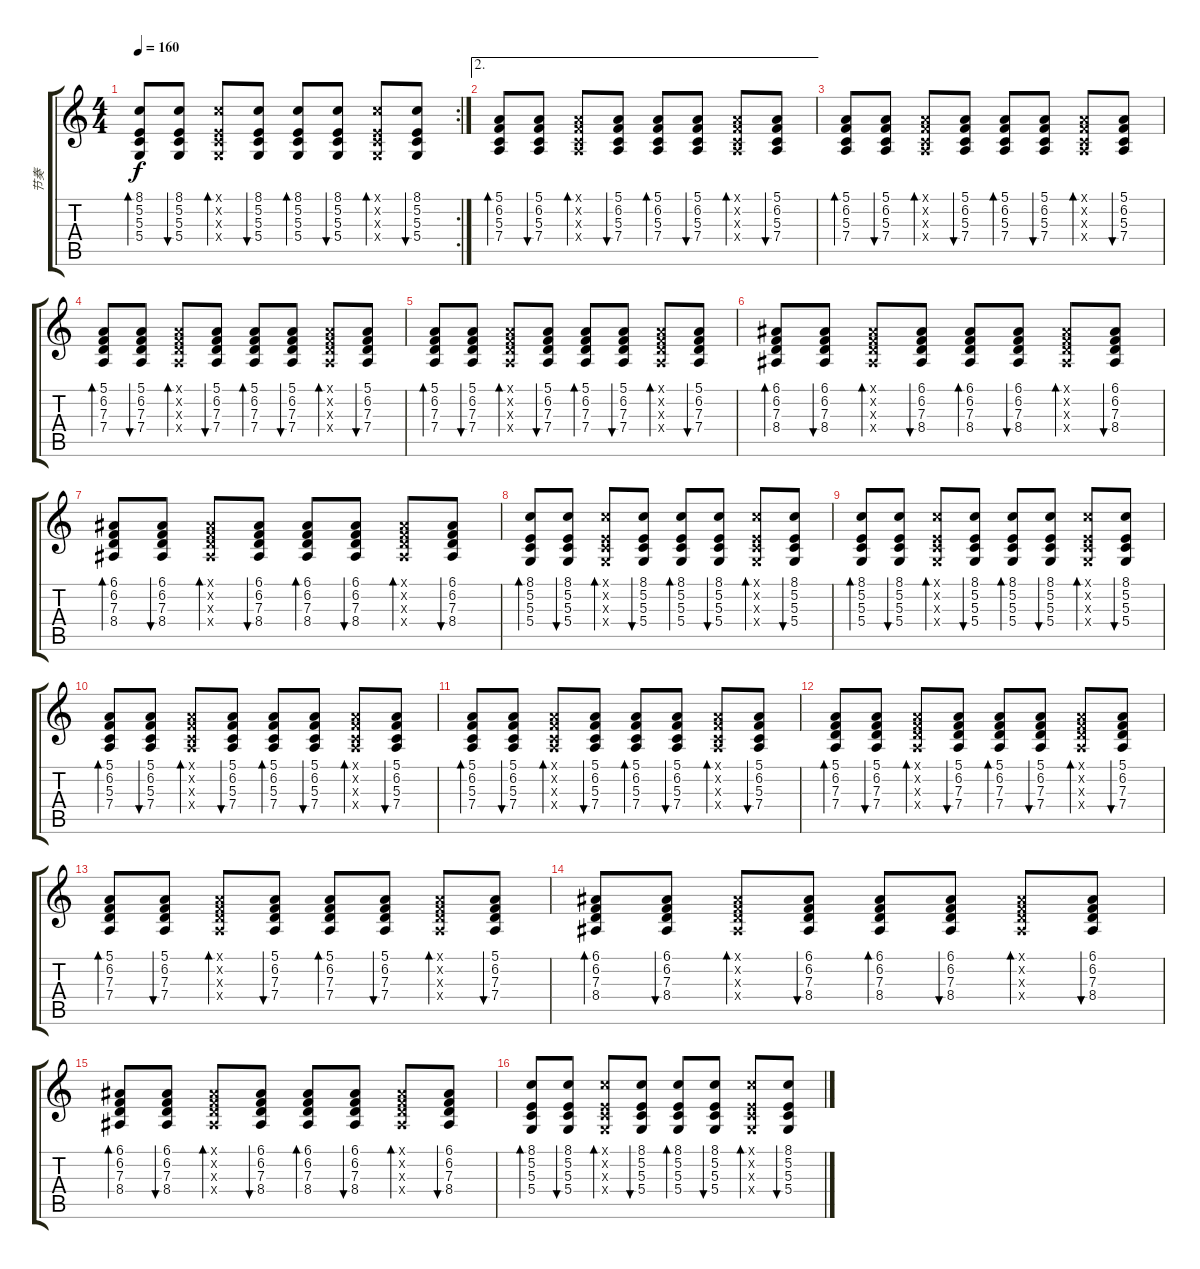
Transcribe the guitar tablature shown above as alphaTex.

\track ("节奏" "节奏") {instrument brightacousticpiano}
\staff {score tabs}
\tuning (E4 B3 G3 D3 A2 E2) {hide}
\rc 2
\ts (4 4)
\tempo 160
\clef g2
\ks c
(8.1 5.2 5.3 5.4).8{bd 60 dy f} (8.1 5.2 5.3 5.4).8{bu 60} (8.1{x} 5.2{x} 5.3{x} 5.4{x}).8{bd 60} (8.1 5.2 5.3 5.4).8{bu 60} (8.1 5.2 5.3 5.4).8{bd 60} (8.1 5.2 5.3 5.4).8{bu 60} (8.1{x} 5.2{x} 5.3{x} 5.4{x}).8{bd 60} (8.1 5.2 5.3 5.4).8{bu 60} |
\ae 2
(5.1 6.2 5.3 7.4).8{bd 60} (5.1 6.2 5.3 7.4).8{bu 60} (5.1{x} 6.2{x} 5.3{x} 7.4{x}).8{bd 60} (5.1 6.2 5.3 7.4).8{bu 60} (5.1 6.2 5.3 7.4).8{bd 60} (5.1 6.2 5.3 7.4).8{bu 60} (5.1{x} 6.2{x} 5.3{x} 7.4{x}).8{bd 60} (5.1 6.2 5.3 7.4).8{bu 60} |
(5.1 6.2 5.3 7.4).8{bd 60} (5.1 6.2 5.3 7.4).8{bu 60} (5.1{x} 6.2{x} 5.3{x} 7.4{x}).8{bd 60} (5.1 6.2 5.3 7.4).8{bu 60} (5.1 6.2 5.3 7.4).8{bd 60} (5.1 6.2 5.3 7.4).8{bu 60} (5.1{x} 6.2{x} 5.3{x} 7.4{x}).8{bd 60} (5.1 6.2 5.3 7.4).8{bu 60} |
(5.1 6.2 7.3 7.4).8{bd 60} (5.1 6.2 7.3 7.4).8{bu 60} (5.1{x} 6.2{x} 7.3{x} 7.4{x}).8{bd 60} (5.1 6.2 7.3 7.4).8{bu 60} (5.1 6.2 7.3 7.4).8{bd 60} (5.1 6.2 7.3 7.4).8{bu 60} (5.1{x} 6.2{x} 7.3{x} 7.4{x}).8{bd 60} (5.1 6.2 7.3 7.4).8{bu 60} |
(5.1 6.2 7.3 7.4).8{bd 60} (5.1 6.2 7.3 7.4).8{bu 60} (5.1{x} 6.2{x} 7.3{x} 7.4{x}).8{bd 60} (5.1 6.2 7.3 7.4).8{bu 60} (5.1 6.2 7.3 7.4).8{bd 60} (5.1 6.2 7.3 7.4).8{bu 60} (5.1{x} 6.2{x} 7.3{x} 7.4{x}).8{bd 60} (5.1 6.2 7.3 7.4).8{bu 60} |
(6.1 6.2 7.3 8.4).8{bd 60} (6.1 6.2 7.3 8.4).8{bu 60} (6.1{x} 6.2{x} 7.3{x} 8.4{x}).8{bd 60} (6.1 6.2 7.3 8.4).8{bu 60} (6.1 6.2 7.3 8.4).8{bd 60} (6.1 6.2 7.3 8.4).8{bu 60} (6.1{x} 6.2{x} 7.3{x} 8.4{x}).8{bd 60} (6.1 6.2 7.3 8.4).8{bu 60} |
(6.1 6.2 7.3 8.4).8{bd 60} (6.1 6.2 7.3 8.4).8{bu 60} (6.1{x} 6.2{x} 7.3{x} 8.4{x}).8{bd 60} (6.1 6.2 7.3 8.4).8{bu 60} (6.1 6.2 7.3 8.4).8{bd 60} (6.1 6.2 7.3 8.4).8{bu 60} (6.1{x} 6.2{x} 7.3{x} 8.4{x}).8{bd 60} (6.1 6.2 7.3 8.4).8{bu 60} |
(8.1 5.2 5.3 5.4).8{bd 60} (8.1 5.2 5.3 5.4).8{bu 60} (8.1{x} 5.2{x} 5.3{x} 5.4{x}).8{bd 60} (8.1 5.2 5.3 5.4).8{bu 60} (8.1 5.2 5.3 5.4).8{bd 60} (8.1 5.2 5.3 5.4).8{bu 60} (8.1{x} 5.2{x} 5.3{x} 5.4{x}).8{bd 60} (8.1 5.2 5.3 5.4).8{bu 60} |
(8.1 5.2 5.3 5.4).8{bd 60} (8.1 5.2 5.3 5.4).8{bu 60} (8.1{x} 5.2{x} 5.3{x} 5.4{x}).8{bd 60} (8.1 5.2 5.3 5.4).8{bu 60} (8.1 5.2 5.3 5.4).8{bd 60} (8.1 5.2 5.3 5.4).8{bu 60} (8.1{x} 5.2{x} 5.3{x} 5.4{x}).8{bd 60} (8.1 5.2 5.3 5.4).8{bu 60} |
(5.1 6.2 5.3 7.4).8{bd 60} (5.1 6.2 5.3 7.4).8{bu 60} (5.1{x} 6.2{x} 5.3{x} 7.4{x}).8{bd 60} (5.1 6.2 5.3 7.4).8{bu 60} (5.1 6.2 5.3 7.4).8{bd 60} (5.1 6.2 5.3 7.4).8{bu 60} (5.1{x} 6.2{x} 5.3{x} 7.4{x}).8{bd 60} (5.1 6.2 5.3 7.4).8{bu 60} |
(5.1 6.2 5.3 7.4).8{bd 60} (5.1 6.2 5.3 7.4).8{bu 60} (5.1{x} 6.2{x} 5.3{x} 7.4{x}).8{bd 60} (5.1 6.2 5.3 7.4).8{bu 60} (5.1 6.2 5.3 7.4).8{bd 60} (5.1 6.2 5.3 7.4).8{bu 60} (5.1{x} 6.2{x} 5.3{x} 7.4{x}).8{bd 60} (5.1 6.2 5.3 7.4).8{bu 60} |
(5.1 6.2 7.3 7.4).8{bd 60} (5.1 6.2 7.3 7.4).8{bu 60} (5.1{x} 6.2{x} 7.3{x} 7.4{x}).8{bd 60} (5.1 6.2 7.3 7.4).8{bu 60} (5.1 6.2 7.3 7.4).8{bd 60} (5.1 6.2 7.3 7.4).8{bu 60} (5.1{x} 6.2{x} 7.3{x} 7.4{x}).8{bd 60} (5.1 6.2 7.3 7.4).8{bu 60} |
(5.1 6.2 7.3 7.4).8{bd 60} (5.1 6.2 7.3 7.4).8{bu 60} (5.1{x} 6.2{x} 7.3{x} 7.4{x}).8{bd 60} (5.1 6.2 7.3 7.4).8{bu 60} (5.1 6.2 7.3 7.4).8{bd 60} (5.1 6.2 7.3 7.4).8{bu 60} (5.1{x} 6.2{x} 7.3{x} 7.4{x}).8{bd 60} (5.1 6.2 7.3 7.4).8{bu 60} |
(6.1 6.2 7.3 8.4).8{bd 60} (6.1 6.2 7.3 8.4).8{bu 60} (6.1{x} 6.2{x} 7.3{x} 8.4{x}).8{bd 60} (6.1 6.2 7.3 8.4).8{bu 60} (6.1 6.2 7.3 8.4).8{bd 60} (6.1 6.2 7.3 8.4).8{bu 60} (6.1{x} 6.2{x} 7.3{x} 8.4{x}).8{bd 60} (6.1 6.2 7.3 8.4).8{bu 60} |
(6.1 6.2 7.3 8.4).8{bd 60} (6.1 6.2 7.3 8.4).8{bu 60} (6.1{x} 6.2{x} 7.3{x} 8.4{x}).8{bd 60} (6.1 6.2 7.3 8.4).8{bu 60} (6.1 6.2 7.3 8.4).8{bd 60} (6.1 6.2 7.3 8.4).8{bu 60} (6.1{x} 6.2{x} 7.3{x} 8.4{x}).8{bd 60} (6.1 6.2 7.3 8.4).8{bu 60} |
(8.1 5.2 5.3 5.4).8{bd 60} (8.1 5.2 5.3 5.4).8{bu 60} (8.1{x} 5.2{x} 5.3{x} 5.4{x}).8{bd 60} (8.1 5.2 5.3 5.4).8{bu 60} (8.1 5.2 5.3 5.4).8{bd 60} (8.1 5.2 5.3 5.4).8{bu 60} (8.1{x} 5.2{x} 5.3{x} 5.4{x}).8{bd 60} (8.1 5.2 5.3 5.4).8{bu 60}
